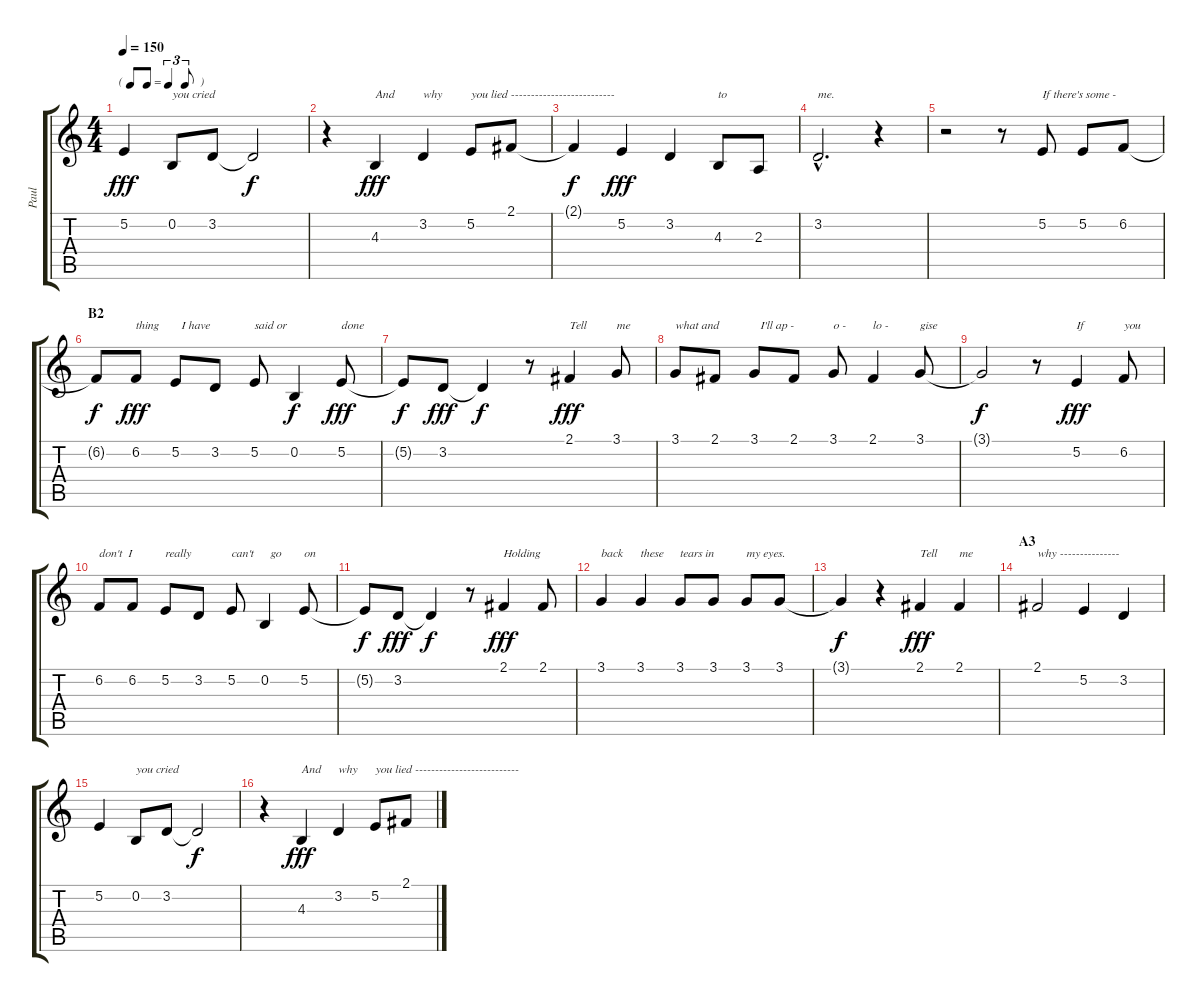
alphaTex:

\track ("Paul" "Paul") {instrument altosax}
\staff {score tabs}
\tuning (E4 B3 G3 D3 A2 E2) {hide}
\ts (4 4)
\tf triplet8th
\tempo 150
\clef g2
\ks c
5.2.4{dy fff} 0.2.8{txt "you cried"} 3.2.8 3.2{t}.2{dy f} |
r.4 4.3.4{txt "And" dy fff} 3.2.4{txt "why"} 5.2.8{txt "you lied --------------------------"} 2.1.8 |
2.1{t}.4{dy f} 5.2.4{dy fff} 3.2.4 4.3.8{txt "to"} 2.3.8 |
3.2{hac}.2{d txt "me."} r.4 |
r.2 r.8{txt " "} 5.2.8{txt "If there's some -"} 5.2.8 6.2.8 |
\section ("" "B2")
6.2{t}.8{dy f} 6.2.8{txt "thing" dy fff} 5.2.8{txt "  I have"} 3.2.8 5.2.8{txt "said or"} 0.2.4{txt " " dy f} 5.2.8{txt "done" dy fff} |
5.2{t}.8{dy f} 3.2.8{dy fff} 3.2{t}.4{dy f} r.8 2.1.4{txt "Tell" dy fff} 3.1.8{txt "me"} |
3.1.8{txt "what and"} 2.1.8 3.1.8{txt "  I'll ap -"} 2.1.8{txt " "} 3.1.8{txt "o -"} 2.1.4{txt "lo -"} 3.1.8{txt "gise"} |
3.1{t}.2{dy f} r.8 5.2.4{txt "If" dy fff} 6.2.8{txt "you"} |
6.2.8{txt "don't  I"} 6.2.8{txt " "} 5.2.8{txt "really"} 3.2.8 5.2.8{txt "can't"} 0.2.4{txt "  go"} 5.2.8{txt "on"} |
5.2{t}.8{dy f} 3.2.8{dy fff} 3.2{t}.4{dy f} r.8 2.1.4{txt "Holding" dy fff} 2.1.8{txt " "} |
3.1.4{txt "back"} 3.1.4{txt "these"} 3.1.8{txt "tears in"} 3.1.8{txt " "} 3.1.8{txt "my eyes."} 3.1.8{txt " "} |
3.1{t}.4{dy f} r.4 2.1.4{txt "Tell" dy fff} 2.1.4{txt "me"} |
\section ("" "A3")
2.1.2{txt "why ---------------"} 5.2.4 3.2.4 |
5.2.4 0.2.8{txt "you cried"} 3.2.8 3.2{t}.2{dy f} |
r.4 4.3.4{txt "And" dy fff} 3.2.4{txt "why"} 5.2.8{txt "you lied --------------------------"} 2.1.8
